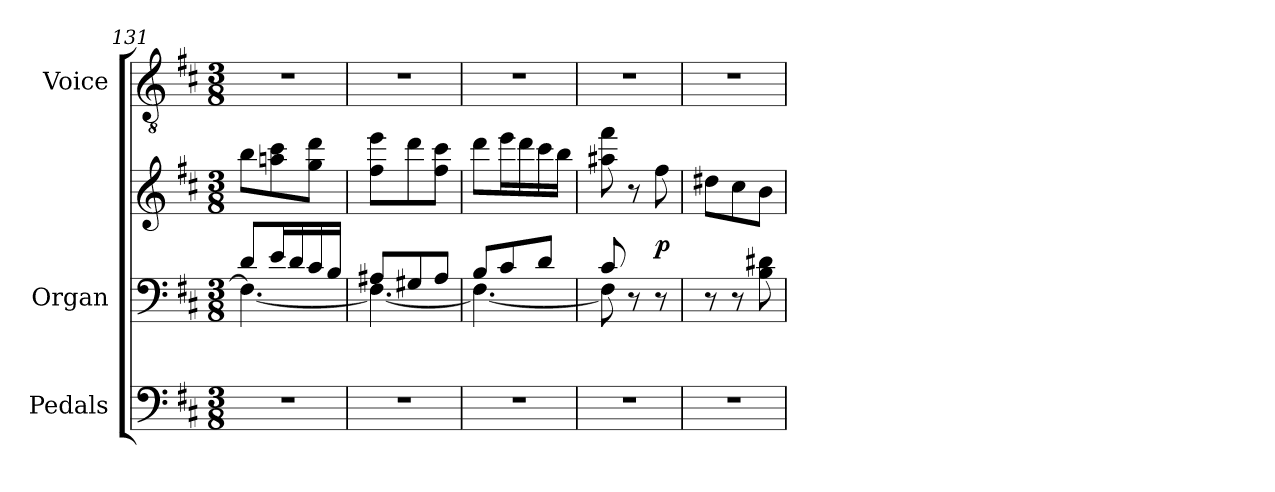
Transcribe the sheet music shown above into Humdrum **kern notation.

**kern	**kern	**kern	**dynam	**kern
*part3	*part2	*part2	*part2	*part1
*staff4	*staff3	*staff2	*staff2/3	*staff1
*I"Pedals	*I"Organ	*	*	*I"Voice
*I'Ped.	*I'Org.	*	*	*I'Voice
*clefF4	*clefF4	*clefG2	*	*clefGv2
*	*	*	*	*ITrd7c12
*k[f#c#]	*k[f#c#]	*k[f#c#]	*	*k[f#c#]
*b:	*b:	*b:	*	*b:
*M3/8	*M3/8	*M3/8	*	*M3/8
=131	=131	=131	=131	=131
!LO:N:vis=1	!	!	!	!LO:N:vis=1
*	*^	*	*	*
4.r	8di/L	4.F#i\_<	8bbi\L	.	4.r
.	16ei/L	.	8aani\ 8ccc#i	.	.
.	16di/	.	.	.	.
.	16c#i/	.	8ggi\ 8dddiJ	.	.
.	16Bi/JJ	.	.	.	.
=132	=132	=132	=132	=132	=132
!LO:N:vis=1	!	!	!	!	!LO:N:vis=1
4.r	8A#Xi/L	4.F#i\_<	8ff#i\ 8eeeiL	.	4.r
.	8G#Xi/	.	8dddi\	.	.
.	8A#i/J	.	8ff#i\ 8ccc#iJ	.	.
=133	=133	=133	=133	=133	=133
!LO:N:vis=1	!	!	!	!	!LO:N:vis=1
4.r	8Bi/L	4.F#i\_<	8dddi\L	.	4.r
.	8c#i/	.	16eeei\L	.	.
.	.	.	16dddi\	.	.
.	8di/J	.	16ccc#i\	.	.
.	.	.	16bbi\JJ	.	.
=134	=134	=134	=134	=134	=134
!LO:N:vis=1	!	!	!	!	!LO:N:vis=1
4.r	8c#i/	8F#i\]	8aa#Xi\ 8fff#i	.	4.r
.	8r	8ryy	8r	.	.
.	8r	8ryy	8ff#i\	p	.
!!LO:LB:g=z
=135	=135	=135	=135	=135	=135
!LO:N:vis=1	!	!	!	!	!LO:N:vis=1
*	*v	*v	*	*	*
4.r	8r	8dd#Xi\L	.	4.r
.	8r	8cc#i\	.	.
.	8Bi\ 8d#Xi	8bi\J	.	.
=	=	=	=	=
*-	*-	*-	*-	*-
